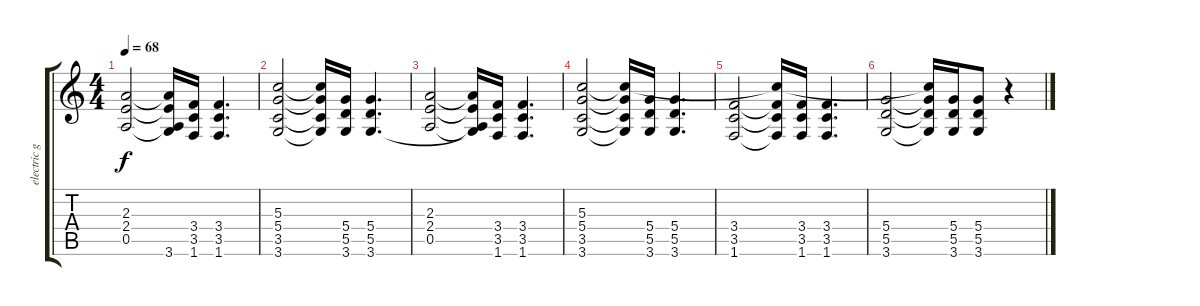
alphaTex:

\track ("electric guitar 2" "electric g") {instrument distortionguitar}
\staff {score tabs}
\tuning (E4 B3 G3 D3 A2 E2) {hide}
\ts (4 4)
\tempo 68
\clef g2
\ks c
(2.3 2.4 0.5).2{dy f volume 8 instrument distortionguitar} (2.3{t} 2.4{t} 0.5{t} 3.6{t}).16 (3.4 3.5 1.6).16 (3.4 3.5 1.6).4{d} |
(5.3 5.4 3.5 3.6).2{volume 8 instrument distortionguitar} (5.3{t} 5.4{t} 3.5{t} 3.6{t}).16 (5.4 5.5 3.6).16 (5.4 5.5 3.6).4{d} |
(2.3 2.4 0.5).2{volume 8 instrument distortionguitar} (2.3{t} 2.4{t} 0.5{t} 3.6{t}).16 (3.4 3.5 1.6).16 (3.4 3.5 1.6).4{d} |
(5.3 5.4 3.5 3.6).2{volume 8 instrument distortionguitar} (5.3{t} 5.4{t} 3.5{t} 3.6{t}).16 (5.4 5.5 3.6).16 (5.4 5.5 3.6).4{d} |
(3.4 3.5 1.6).2{volume 8 instrument distortionguitar} (5.3{t} 3.4{t} 3.5{t} 1.6{t}).16 (3.4 3.5 1.6).16 (3.4 3.5 1.6).4{d} |
(5.4 5.5 3.6).2{volume 8 instrument distortionguitar} (5.3{t} 5.4{t} 5.5{t} 3.6{t}).16 (5.4 5.5 3.6).16 (5.4 5.5 3.6).8 r.4
